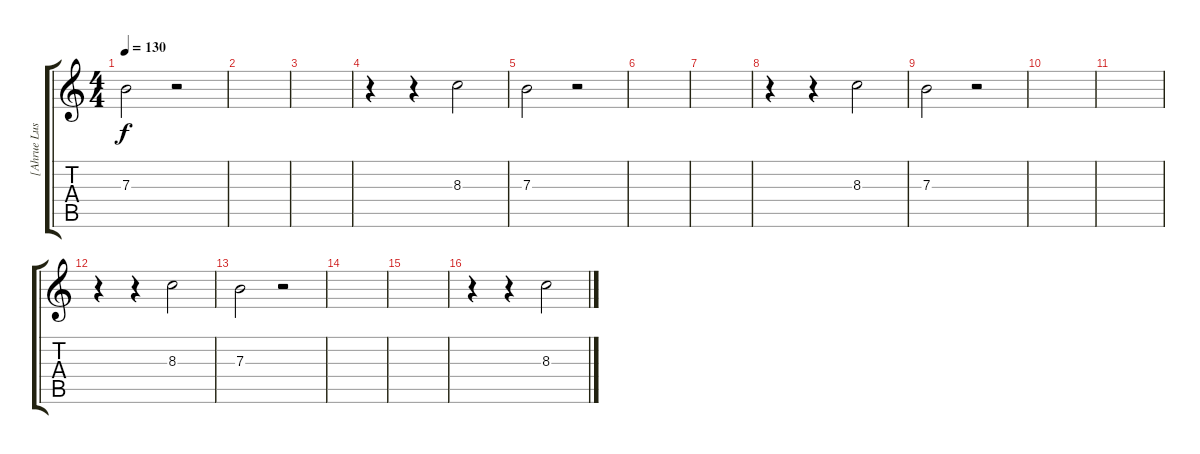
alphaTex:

\track ("[Ahrue Luster] Guitar" "[Ahrue Lus") {instrument distortionguitar}
\staff {score tabs}
\tuning (Db4 Ab3 E3 B2 Gb2 B1) {hide}
\ts (4 4)
\tempo 130
\clef g2
\ks c
7.3.2{dy f} r.2 |
|
|
r.4 r.4 8.3.2 |
7.3.2 r.2 |
|
|
r.4 r.4 8.3.2 |
7.3.2 r.2 |
|
|
r.4 r.4 8.3.2 |
7.3.2 r.2 |
|
|
r.4 r.4 8.3.2
